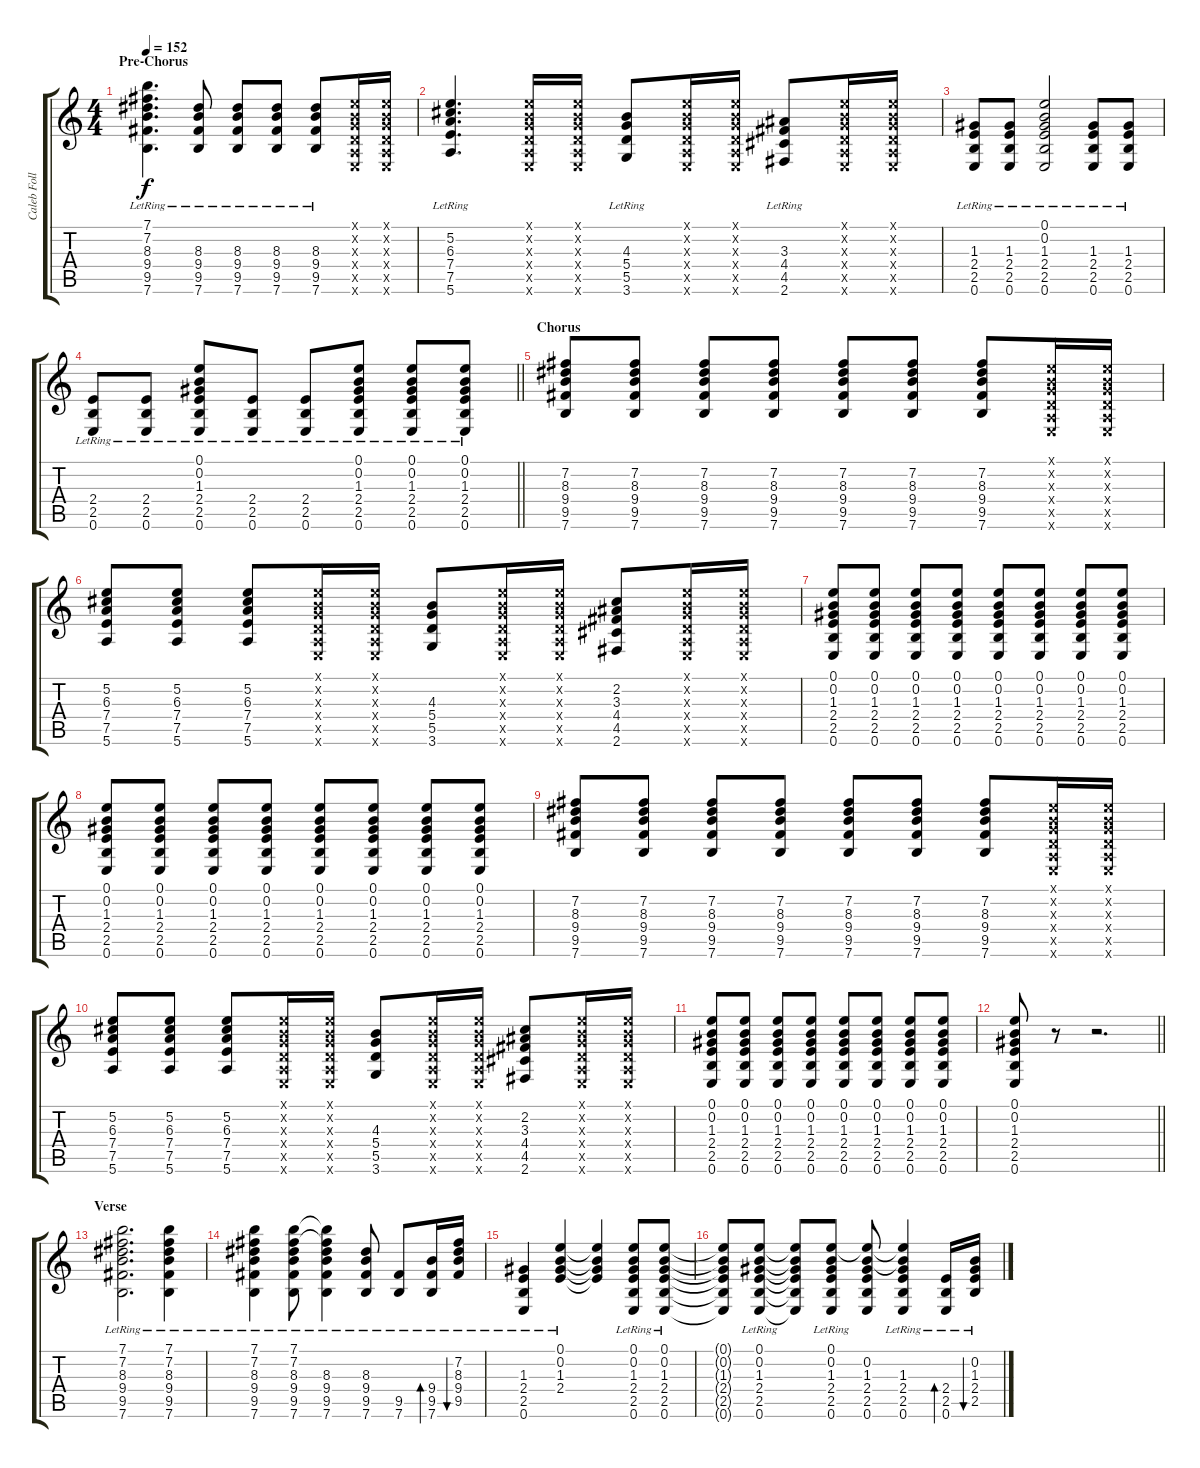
\track ("Caleb Followill" "Caleb Foll") {instrument electricguitarclean}
\staff {score tabs}
\tuning (E4 B3 G3 D3 A2 E2) {hide}
\ts (4 4)
\section ("" "Pre-Chorus")
\tempo 152
\clef g2
\ks c
(7.1{lr} 7.2{lr} 8.3{lr} 9.4{lr} 9.5{lr} 7.6{lr}).4{d dy f} (8.3{lr} 9.4{lr} 9.5{lr} 7.6{lr}).8 (8.3{lr} 9.4{lr} 9.5{lr} 7.6{lr}).8 (8.3{lr} 9.4{lr} 9.5{lr} 7.6{lr}).8 (8.3{lr} 9.4{lr} 9.5{lr} 7.6{lr}).8 (0.1{x} 0.2{x} 0.3{x} 0.4{x} 0.5{x} 0.6{x}).16 (0.1{x} 0.2{x} 0.3{x} 0.4{x} 0.5{x} 0.6{x}).16 |
(5.2{lr} 6.3{lr} 7.4{lr} 7.5{lr} 5.6{lr}).4{d} (0.1{x} 0.2{x} 0.3{x} 0.4{x} 0.5{x} 0.6{x}).16 (0.1{x} 0.2{x} 0.3{x} 0.4{x} 0.5{x} 0.6{x}).16 (4.3{lr} 5.4{lr} 5.5{lr} 3.6{lr}).8 (0.1{x} 0.2{x} 0.3{x} 0.4{x} 0.5{x} 0.6{x}).16 (0.1{x} 0.2{x} 0.3{x} 0.4{x} 0.5{x} 0.6{x}).16 (3.3{lr} 4.4{lr} 4.5{lr} 2.6{lr}).8 (0.1{x} 0.2{x} 0.3{x} 0.4{x} 0.5{x} 0.6{x}).16 (0.1{x} 0.2{x} 0.3{x} 0.4{x} 0.5{x} 0.6{x}).16 |
(1.3{lr} 2.4{lr} 2.5{lr} 0.6{lr}).8 (1.3{lr} 2.4{lr} 2.5{lr} 0.6{lr}).8 (0.1{lr} 0.2{lr} 1.3{lr} 2.4{lr} 2.5{lr} 0.6{lr}).2 (1.3{lr} 2.4{lr} 2.5{lr} 0.6{lr}).8 (1.3{lr} 2.4{lr} 2.5{lr} 0.6{lr}).8 |
\barLineRight lightlight
(2.4{lr} 2.5{lr} 0.6{lr}).8 (2.4{lr} 2.5{lr} 0.6{lr}).8 (0.1{lr} 0.2{lr} 1.3{lr} 2.4{lr} 2.5{lr} 0.6{lr}).8 (2.4{lr} 2.5{lr} 0.6{lr}).8 (2.4{lr} 2.5{lr} 0.6{lr}).8 (0.1{lr} 0.2{lr} 1.3{lr} 2.4{lr} 2.5{lr} 0.6{lr}).8 (0.1{lr} 0.2{lr} 1.3{lr} 2.4{lr} 2.5{lr} 0.6{lr}).8 (0.1{lr} 0.2{lr} 1.3{lr} 2.4{lr} 2.5{lr} 0.6{lr}).8 |
\section ("" "Chorus")
(7.2 8.3 9.4 9.5 7.6).8 (7.2 8.3 9.4 9.5 7.6).8 (7.2 8.3 9.4 9.5 7.6).8 (7.2 8.3 9.4 9.5 7.6).8 (7.2 8.3 9.4 9.5 7.6).8 (7.2 8.3 9.4 9.5 7.6).8 (7.2 8.3 9.4 9.5 7.6).8 (0.1{x} 0.2{x} 0.3{x} 0.4{x} 0.5{x} 0.6{x}).16 (0.1{x} 0.2{x} 0.3{x} 0.4{x} 0.5{x} 0.6{x}).16 |
(5.2 6.3 7.4 7.5 5.6).8 (5.2 6.3 7.4 7.5 5.6).8 (5.2 6.3 7.4 7.5 5.6).8 (0.1{x} 0.2{x} 0.3{x} 0.4{x} 0.5{x} 0.6{x}).16 (0.1{x} 0.2{x} 0.3{x} 0.4{x} 0.5{x} 0.6{x}).16 (4.3 5.4 5.5 3.6).8 (0.1{x} 0.2{x} 0.3{x} 0.4{x} 0.5{x} 0.6{x}).16 (0.1{x} 0.2{x} 0.3{x} 0.4{x} 0.5{x} 0.6{x}).16 (2.2 3.3 4.4 4.5 2.6).8 (0.1{x} 0.2{x} 0.3{x} 0.4{x} 0.5{x} 0.6{x}).16 (0.1{x} 0.2{x} 0.3{x} 0.4{x} 0.5{x} 0.6{x}).16 |
(0.1 0.2 1.3 2.4 2.5 0.6).8 (0.1 0.2 1.3 2.4 2.5 0.6).8 (0.1 0.2 1.3 2.4 2.5 0.6).8 (0.1 0.2 1.3 2.4 2.5 0.6).8 (0.1 0.2 1.3 2.4 2.5 0.6).8 (0.1 0.2 1.3 2.4 2.5 0.6).8 (0.1 0.2 1.3 2.4 2.5 0.6).8 (0.1 0.2 1.3 2.4 2.5 0.6).8 |
(0.1 0.2 1.3 2.4 2.5 0.6).8 (0.1 0.2 1.3 2.4 2.5 0.6).8 (0.1 0.2 1.3 2.4 2.5 0.6).8 (0.1 0.2 1.3 2.4 2.5 0.6).8 (0.1 0.2 1.3 2.4 2.5 0.6).8 (0.1 0.2 1.3 2.4 2.5 0.6).8 (0.1 0.2 1.3 2.4 2.5 0.6).8 (0.1 0.2 1.3 2.4 2.5 0.6).8 |
(7.2 8.3 9.4 9.5 7.6).8 (7.2 8.3 9.4 9.5 7.6).8 (7.2 8.3 9.4 9.5 7.6).8 (7.2 8.3 9.4 9.5 7.6).8 (7.2 8.3 9.4 9.5 7.6).8 (7.2 8.3 9.4 9.5 7.6).8 (7.2 8.3 9.4 9.5 7.6).8 (0.1{x} 0.2{x} 0.3{x} 0.4{x} 0.5{x} 0.6{x}).16 (0.1{x} 0.2{x} 0.3{x} 0.4{x} 0.5{x} 0.6{x}).16 |
(5.2 6.3 7.4 7.5 5.6).8 (5.2 6.3 7.4 7.5 5.6).8 (5.2 6.3 7.4 7.5 5.6).8 (0.1{x} 0.2{x} 0.3{x} 0.4{x} 0.5{x} 0.6{x}).16 (0.1{x} 0.2{x} 0.3{x} 0.4{x} 0.5{x} 0.6{x}).16 (4.3 5.4 5.5 3.6).8 (0.1{x} 0.2{x} 0.3{x} 0.4{x} 0.5{x} 0.6{x}).16 (0.1{x} 0.2{x} 0.3{x} 0.4{x} 0.5{x} 0.6{x}).16 (2.2 3.3 4.4 4.5 2.6).8 (0.1{x} 0.2{x} 0.3{x} 0.4{x} 0.5{x} 0.6{x}).16 (0.1{x} 0.2{x} 0.3{x} 0.4{x} 0.5{x} 0.6{x}).16 |
(0.1 0.2 1.3 2.4 2.5 0.6).8 (0.1 0.2 1.3 2.4 2.5 0.6).8 (0.1 0.2 1.3 2.4 2.5 0.6).8 (0.1 0.2 1.3 2.4 2.5 0.6).8 (0.1 0.2 1.3 2.4 2.5 0.6).8 (0.1 0.2 1.3 2.4 2.5 0.6).8 (0.1 0.2 1.3 2.4 2.5 0.6).8 (0.1 0.2 1.3 2.4 2.5 0.6).8 |
\barLineRight lightlight
(0.1 0.2 1.3 2.4 2.5 0.6).8 r.8 r.2{d} |
\section ("" "Verse")
(7.1{lr} 7.2{lr} 8.3{lr} 9.4{lr} 9.5{lr} 7.6{lr}).2{d} (7.1{lr} 7.2{lr} 8.3{lr} 9.4{lr} 9.5{lr} 7.6{lr}).4 |
(7.1{lr} 7.2{lr} 8.3{lr} 9.4{lr} 9.5{lr} 7.6{lr}).4 (7.1{lr} 7.2{lr} 8.3{lr} 9.4{lr} 9.5{lr} 7.6{lr}).8 (7.1{t} 7.2{t} 8.3{lr} 9.4{lr} 9.5{lr} 7.6{lr}).4 (8.3{lr} 9.4{lr} 9.5{lr} 7.6{lr}).8 (9.5{lr} 7.6{lr}).8 (9.4{lr} 9.5{lr} 7.6{lr}).16{bd 60} (7.2{lr} 8.3{lr} 9.4{lr} 9.5{lr}).16{bu 60} |
(1.3{lr} 2.4{lr} 2.5{lr} 0.6{lr}).4 (0.1{lr} 0.2{lr} 1.3{lr} 2.4{lr}).4 (0.1{t} 0.2{t} 1.3{t} 2.4{t}).4 (0.1{lr} 0.2{lr} 1.3{lr} 2.4{lr} 2.5{lr} 0.6{lr}).8 (0.1{lr} 0.2{lr} 1.3{lr} 2.4{lr} 2.5{lr} 0.6{lr}).8 |
(0.1{t} 0.2{t} 1.3{t} 2.4{t} 2.5{t} 0.6{t}).8 (0.1{lr} 0.2{lr} 1.3{lr} 2.4{lr} 2.5{lr} 0.6{lr}).8 (0.1{t} 0.2{t} 1.3{t} 2.4{t} 2.5{t} 0.6{t}).8 (0.1{lr} 0.2{lr} 1.3{lr} 2.4{lr} 2.5{lr} 0.6{lr}).8 (0.1{t} 0.2 1.3 2.4 2.5 0.6).8 (0.1{t} 0.2{t} 1.3{lr} 2.4{lr} 2.5{lr} 0.6{lr}).4 (2.4{lr} 2.5{lr} 0.6{lr}).16{bd 60} (0.2{lr} 1.3{lr} 2.4{lr} 2.5{lr}).16{bu 60}
